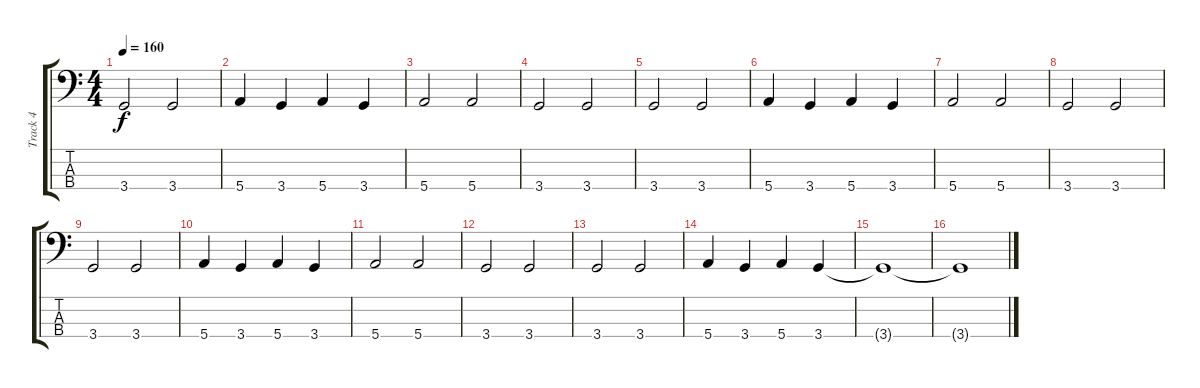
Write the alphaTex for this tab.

\track ("Track 4" "Track 4") {instrument electricbassfinger}
\staff {score tabs}
\tuning (G2 D2 A1 E1) {hide}
\ts (4 4)
\tempo 160
\clef f4
\ks c
3.4.2{dy f} 3.4.2 |
5.4.4 3.4.4 5.4.4 3.4.4 |
5.4.2 5.4.2 |
3.4.2 3.4.2 |
3.4.2 3.4.2 |
5.4.4 3.4.4 5.4.4 3.4.4 |
5.4.2 5.4.2 |
3.4.2 3.4.2 |
3.4.2 3.4.2 |
5.4.4 3.4.4 5.4.4 3.4.4 |
5.4.2 5.4.2 |
3.4.2 3.4.2 |
3.4.2 3.4.2 |
5.4.4 3.4.4 5.4.4 3.4.4 |
3.4{t}.1 |
3.4{t}.1
